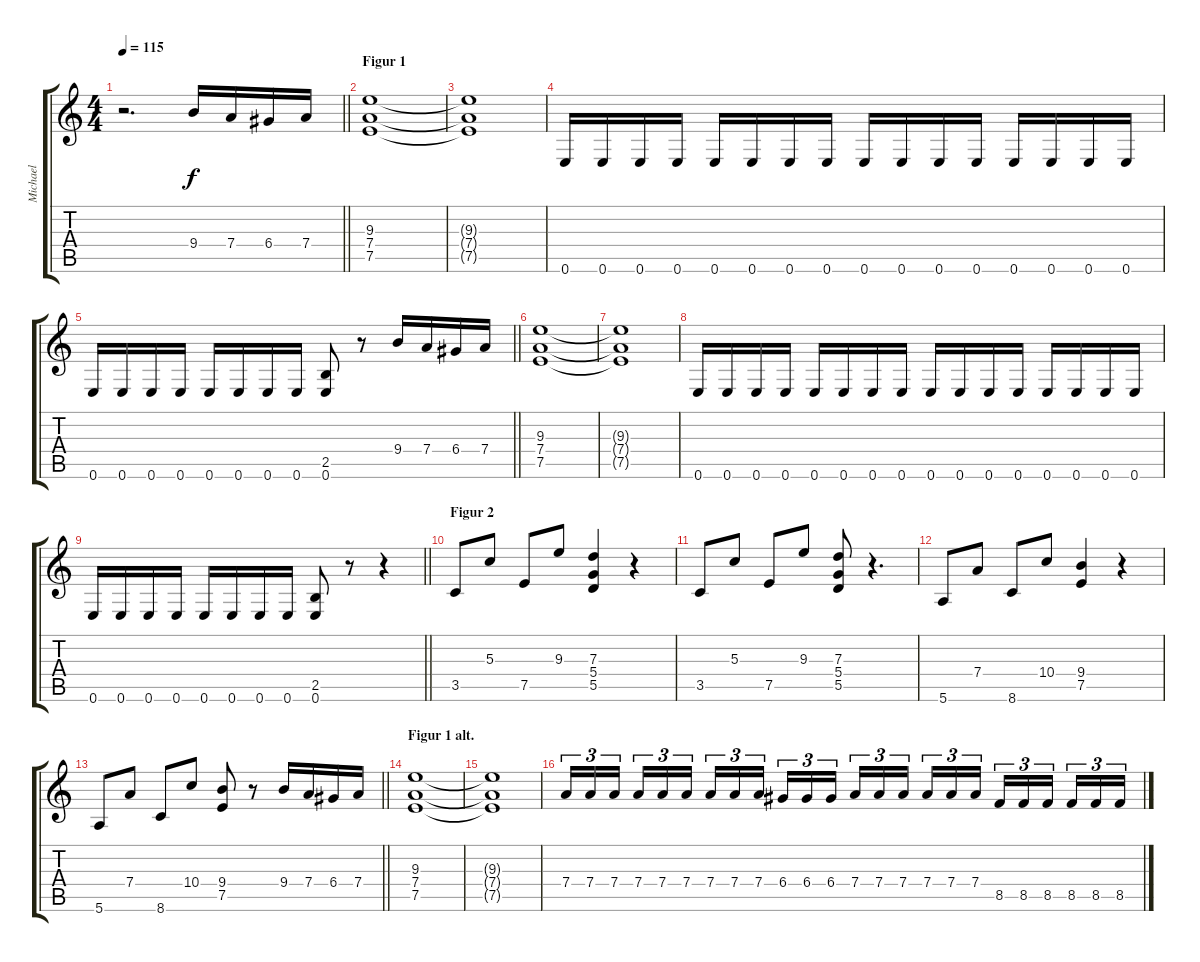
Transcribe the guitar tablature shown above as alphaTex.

\track ("Michael" "Michael") {instrument distortionguitar}
\staff {score tabs}
\tuning (E4 B3 G3 D3 A2 E2) {hide}
\ts (4 4)
\tempo 115
\clef g2
\barLineRight lightlight
\ks c
r.2{d dy f instrument distortionguitar} 9.4.16 7.4.16 6.4.16 7.4.16 |
\section ("" "Figur 1")
(9.3 7.4 7.5).1 |
(9.3{t} 7.4{t} 7.5{t}).1 |
0.6.16 0.6.16 0.6.16 0.6.16 0.6.16 0.6.16 0.6.16 0.6.16 0.6.16 0.6.16 0.6.16 0.6.16 0.6.16 0.6.16 0.6.16 0.6.16 |
\barLineRight lightlight
0.6.16 0.6.16 0.6.16 0.6.16 0.6.16 0.6.16 0.6.16 0.6.16 (2.5 0.6).8 r.8 9.4.16 7.4.16 6.4.16 7.4.16 |
(9.3 7.4 7.5).1 |
(9.3{t} 7.4{t} 7.5{t}).1 |
0.6.16 0.6.16 0.6.16 0.6.16 0.6.16 0.6.16 0.6.16 0.6.16 0.6.16 0.6.16 0.6.16 0.6.16 0.6.16 0.6.16 0.6.16 0.6.16 |
\barLineRight lightlight
0.6.16 0.6.16 0.6.16 0.6.16 0.6.16 0.6.16 0.6.16 0.6.16 (2.5 0.6).8 r.8 r.4 |
\section ("" "Figur 2")
3.5.8 5.3.8 7.5.8 9.3.8 (7.3 5.4 5.5).4 r.4 |
3.5.8 5.3.8 7.5.8 9.3.8 (7.3 5.4 5.5).8 r.4{d} |
5.6.8 7.4.8 8.6.8 10.4.8 (9.4 7.5).4 r.4 |
\barLineRight lightlight
5.6.8 7.4.8 8.6.8 10.4.8 (9.4 7.5).8 r.8 9.4.16 7.4.16 6.4.16 7.4.16 |
\section ("" "Figur 1 alt.")
(9.3 7.4 7.5).1 |
(9.3{t} 7.4{t} 7.5{t}).1 |
7.4.16{tu (3 2)} 7.4.16{tu (3 2)} 7.4.16{tu (3 2)} 7.4.16{tu (3 2)} 7.4.16{tu (3 2)} 7.4.16{tu (3 2)} 7.4.16{tu (3 2)} 7.4.16{tu (3 2)} 7.4.16{tu (3 2)} 6.4.16{tu (3 2)} 6.4.16{tu (3 2)} 6.4.16{tu (3 2)} 7.4.16{tu (3 2)} 7.4.16{tu (3 2)} 7.4.16{tu (3 2)} 7.4.16{tu (3 2)} 7.4.16{tu (3 2)} 7.4.16{tu (3 2)} 8.5.16{tu (3 2)} 8.5.16{tu (3 2)} 8.5.16{tu (3 2)} 8.5.16{tu (3 2)} 8.5.16{tu (3 2)} 8.5.16{tu (3 2)}
